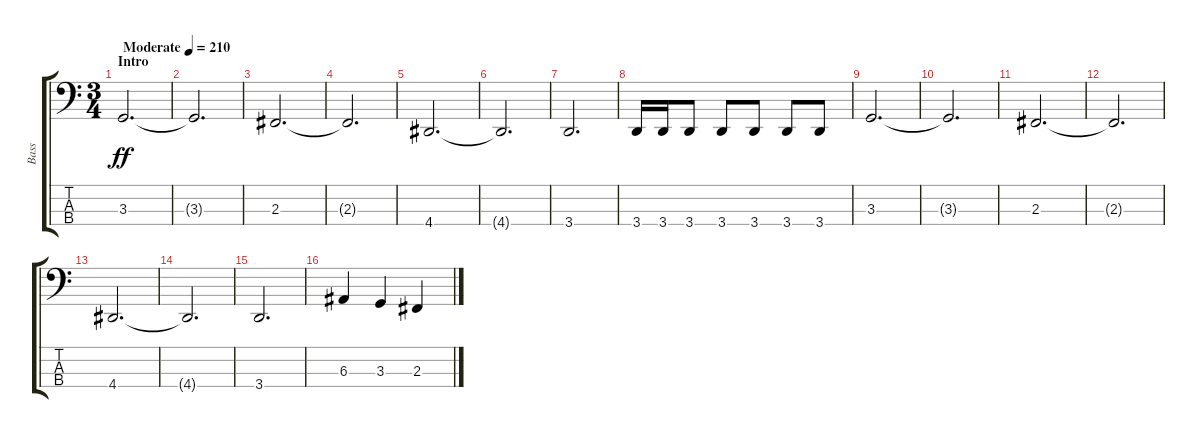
\track ("Bass" "Bass") {instrument electricbassfinger}
\staff {score tabs}
\tuning (D2 A1 E1 B0) {hide}
\ts (3 4)
\section ("" "Intro")
\tempo (210 "Moderate")
\clef f4
\ks c
3.3.2{d dy ff instrument electricbassfinger} |
3.3{t}.2{d} |
2.3.2{d} |
2.3{t}.2{d} |
4.4.2{d} |
4.4{t}.2{d} |
3.4.2{d} |
3.4.16 3.4.16 3.4.8 3.4.8 3.4.8 3.4.8 3.4.8 |
3.3.2{d} |
3.3{t}.2{d} |
2.3.2{d} |
2.3{t}.2{d} |
4.4.2{d} |
4.4{t}.2{d} |
3.4.2{d} |
6.3.4 3.3.4 2.3.4
